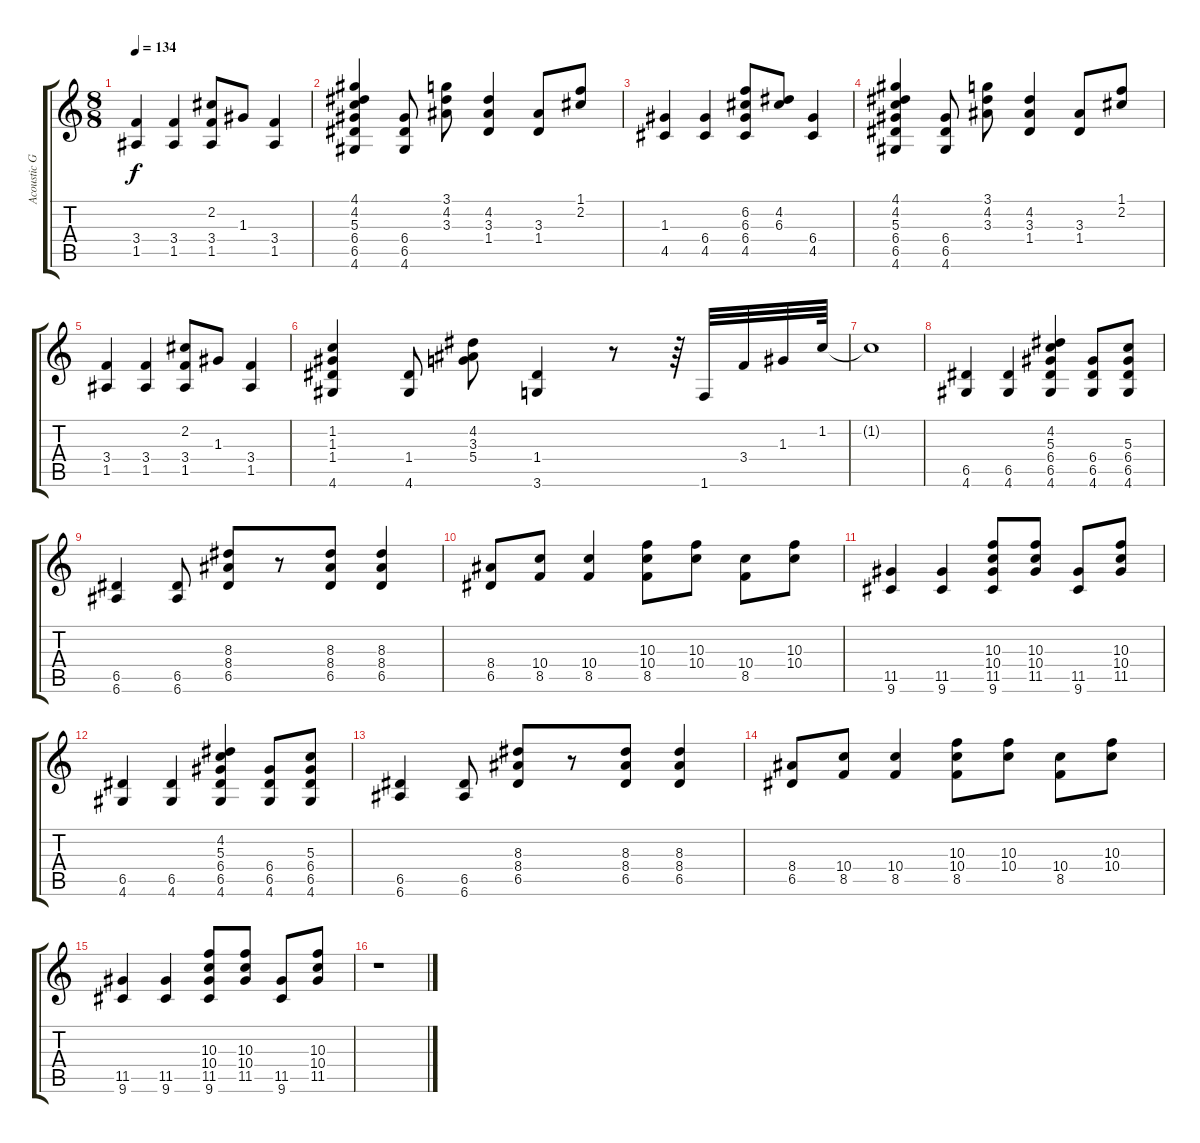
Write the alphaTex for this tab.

\track ("Acoustic Guitar" "Acoustic G") {instrument acousticguitarsteel}
\staff {score tabs}
\tuning (E4 B3 G3 D3 A2 E2) {hide}
\ts (8 8)
\tempo 134
\clef g2
\ks c
(3.4 1.5).4{dy f} (3.4 1.5).4 (2.2 3.4 1.5).8 1.3.8 (3.4 1.5).4 |
(4.1 4.2 5.3 6.4 6.5 4.6).4 (6.4 6.5 4.6).8 (3.1 4.2 3.3).8 (4.2 3.3 1.4).4 (3.3 1.4).8 (1.1 2.2).8 |
(1.3 4.5).4 (6.4 4.5).4 (6.2 6.3 6.4 4.5).8 (4.2 6.3).8 (6.4 4.5).4 |
(4.1 4.2 5.3 6.4 6.5 4.6).4 (6.4 6.5 4.6).8 (3.1 4.2 3.3).8 (4.2 3.3 1.4).4 (3.3 1.4).8 (1.1 2.2).8 |
(3.4 1.5).4 (3.4 1.5).4 (2.2 3.4 1.5).8 1.3.8 (3.4 1.5).4 |
(1.2 1.3 1.4 4.6).4 (1.4 4.6).8 (4.2 3.3 5.4).8 (1.4 3.6).4 r.8 r.64 1.6.32 3.4.32 1.3.32 1.2.64 |
1.2{t}.1 |
(6.5 4.6).4 (6.5 4.6).4 (4.2 5.3 6.4 6.5 4.6).4 (6.4 6.5 4.6).8 (5.3 6.4 6.5 4.6).8 |
(6.5 6.6).4 (6.5 6.6).8 (8.3 8.4 6.5).8 r.8 (8.3 8.4 6.5).8 (8.3 8.4 6.5).4 |
(8.4 6.5).8 (10.4 8.5).8 (10.4 8.5).4 (10.3 10.4 8.5).8 (10.3 10.4).8 (10.4 8.5).8 (10.3 10.4).8 |
(11.5 9.6).4 (11.5 9.6).4 (10.3 10.4 11.5 9.6).8 (10.3 10.4 11.5).8 (11.5 9.6).8 (10.3 10.4 11.5).8 |
(6.5 4.6).4 (6.5 4.6).4 (4.2 5.3 6.4 6.5 4.6).4 (6.4 6.5 4.6).8 (5.3 6.4 6.5 4.6).8 |
(6.5 6.6).4 (6.5 6.6).8 (8.3 8.4 6.5).8 r.8 (8.3 8.4 6.5).8 (8.3 8.4 6.5).4 |
(8.4 6.5).8 (10.4 8.5).8 (10.4 8.5).4 (10.3 10.4 8.5).8 (10.3 10.4).8 (10.4 8.5).8 (10.3 10.4).8 |
(11.5 9.6).4 (11.5 9.6).4 (10.3 10.4 11.5 9.6).8 (10.3 10.4 11.5).8 (11.5 9.6).8 (10.3 10.4 11.5).8 |
r.1
